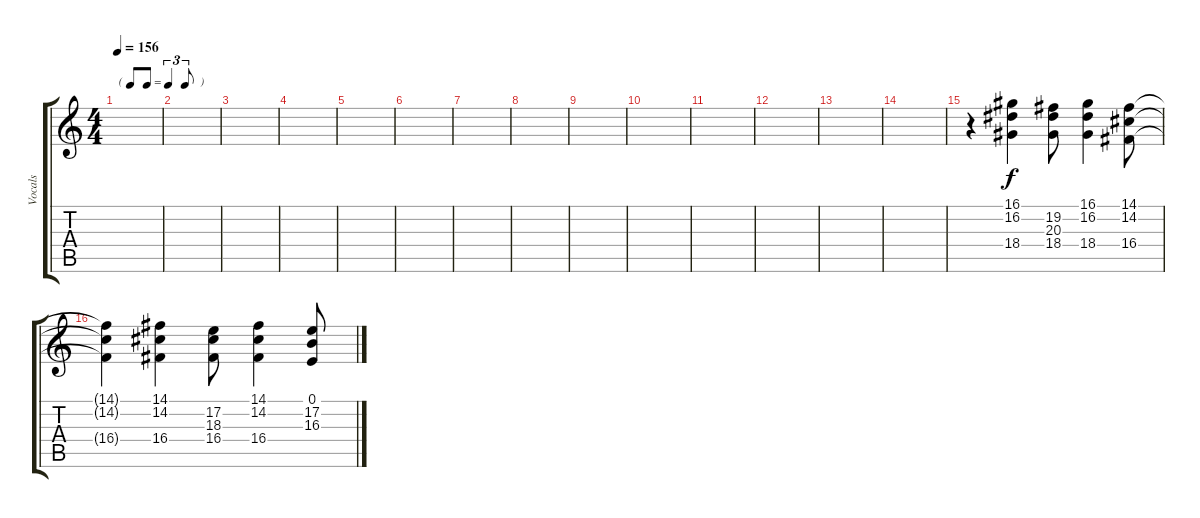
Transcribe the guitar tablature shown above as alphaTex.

\track ("Vocals" "Vocals") {instrument acousticgrandpiano}
\staff {score tabs}
\tuning (E4 B3 G3 D3 A2 E2) {hide}
\ts (4 4)
\tf triplet8th
\tempo 156
\clef g2
\ks c
|
|
|
|
|
|
|
|
|
|
|
|
|
|
r.4 (16.1 16.2 18.4).4 (19.2 20.3 18.4).8 (16.1 16.2 18.4).4 (14.1 14.2 16.4).8 |
(14.1{t} 14.2{t} 16.4{t}).4 (14.1 14.2 16.4).4 (17.2 18.3 16.4).8 (14.1 14.2 16.4).4 (0.1 17.2 16.3).8
